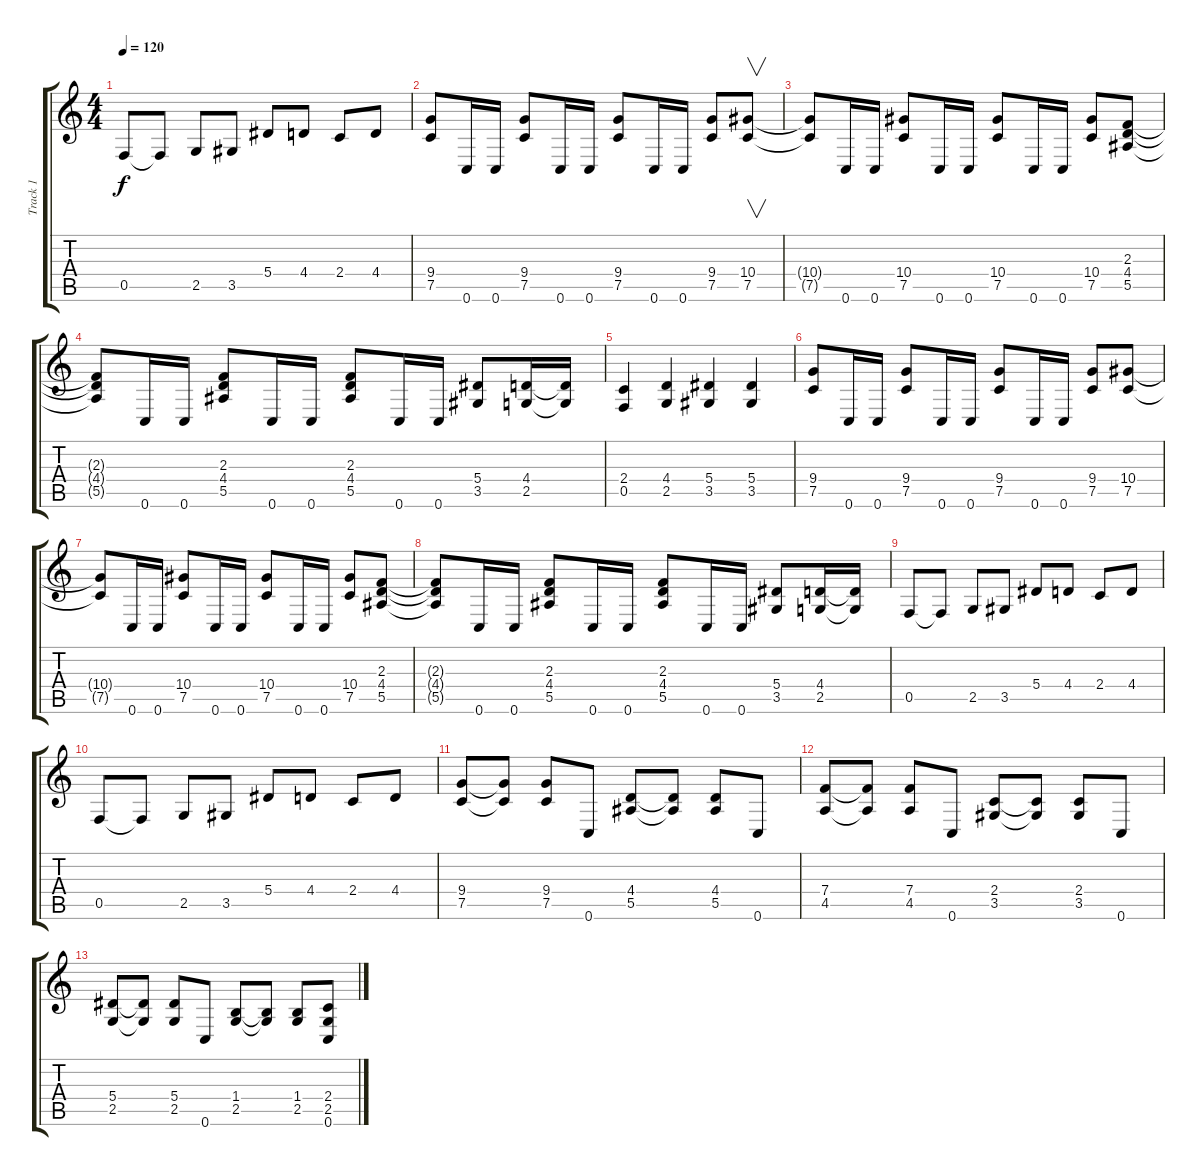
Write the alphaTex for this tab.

\track ("Track 1" "Track 1") {instrument overdrivenguitar}
\staff {score tabs}
\tuning (C4 G3 Eb3 Bb2 F2 C2) {hide}
\ts (4 4)
\tempo 120
\clef g2
\ks c
0.5.8{dy f} 0.5{t}.8 2.5.8 3.5.8 5.4.8 4.4.8 2.4.8 4.4.8 |
(9.4 7.5).8 0.6.16 0.6.16 (9.4 7.5).8 0.6.16 0.6.16 (9.4 7.5).8 0.6.16 0.6.16 (9.4 7.5).8 (10.4 7.5).8{v} |
(10.4{t} 7.5{t}).8 0.6.16 0.6.16 (10.4 7.5).8 0.6.16 0.6.16 (10.4 7.5).8 0.6.16 0.6.16 (10.4 7.5).8 (2.3 4.4 5.5).8 |
(2.3{t} 4.4{t} 5.5{t}).8 0.6.16 0.6.16 (2.3 4.4 5.5).8 0.6.16 0.6.16 (2.3 4.4 5.5).8 0.6.16 0.6.16 (5.4 3.5).8 (4.4 2.5).16 (4.4{t} 2.5{t}).16 |
(2.4 0.5).4 (4.4 2.5).4 (5.4 3.5).4 (5.4 3.5).4 |
(9.4 7.5).8 0.6.16 0.6.16 (9.4 7.5).8 0.6.16 0.6.16 (9.4 7.5).8 0.6.16 0.6.16 (9.4 7.5).8 (10.4 7.5).8 |
(10.4{t} 7.5{t}).8 0.6.16 0.6.16 (10.4 7.5).8 0.6.16 0.6.16 (10.4 7.5).8 0.6.16 0.6.16 (10.4 7.5).8 (2.3 4.4 5.5).8 |
(2.3{t} 4.4{t} 5.5{t}).8 0.6.16 0.6.16 (2.3 4.4 5.5).8 0.6.16 0.6.16 (2.3 4.4 5.5).8 0.6.16 0.6.16 (5.4 3.5).8 (4.4 2.5).16 (4.4{t} 2.5{t}).16 |
0.5.8 0.5{t}.8 2.5.8 3.5.8 5.4.8 4.4.8 2.4.8 4.4.8 |
0.5.8 0.5{t}.8 2.5.8 3.5.8 5.4.8 4.4.8 2.4.8 4.4.8 |
(9.4 7.5).8 (9.4{t} 7.5{t}).8 (9.4 7.5).8 0.6.8 (4.4 5.5).8 (4.4{t} 5.5{t}).8 (4.4 5.5).8 0.6.8 |
(7.4 4.5).8 (7.4{t} 4.5{t}).8 (7.4 4.5).8 0.6.8 (2.4 3.5).8 (2.4{t} 3.5{t}).8 (2.4 3.5).8 0.6.8 |
(5.4 2.5).8 (5.4{t} 2.5{t}).8 (5.4 2.5).8 0.6.8 (1.4 2.5).8 (1.4{t} 2.5{t}).8 (1.4 2.5).8 (2.4 2.5 0.6).8
